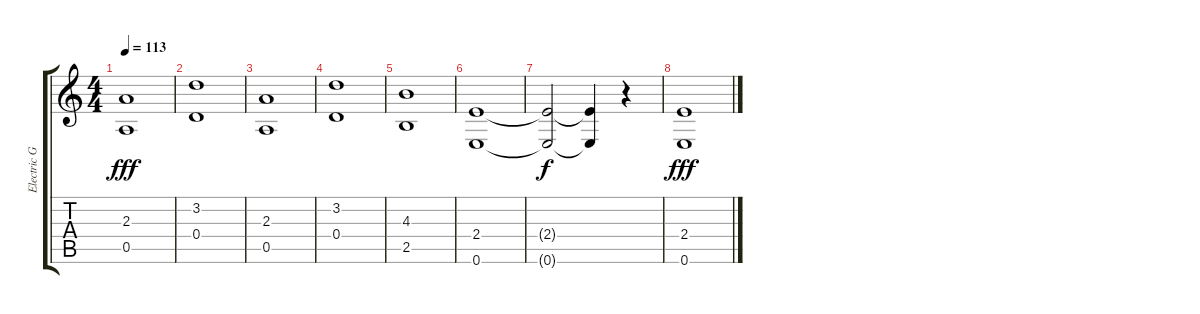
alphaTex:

\track ("Electric Guitar" "Electric G") {instrument distortionguitar}
\staff {score tabs}
\tuning (E4 B3 G3 D3 A2 E2) {hide}
\ts (4 4)
\tempo 113
\clef g2
\ks c
(2.3 0.5).1{dy fff} |
(3.2 0.4).1 |
(2.3 0.5).1 |
(3.2 0.4).1 |
(4.3 2.5).1 |
(2.4 0.6).1 |
(2.4{t} 0.6{t}).2{dy f} (2.4{t} 0.6{t}).4 r.4 |
(2.4 0.6).1{dy fff}
